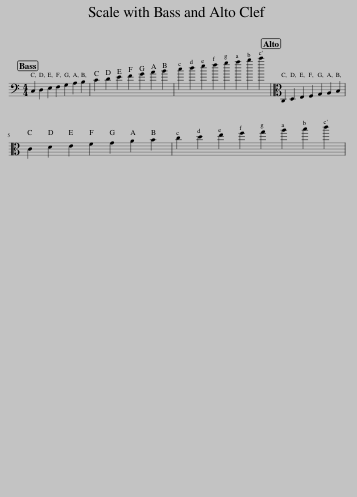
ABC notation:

X:1
L:1/8
M:4/4
I:linebreak $
K:C
V:1 bass
V:1
 C,2 D,2 E,2 F,2 G,2 A,2 B,2 | C2 D2 E2 F2 G2 A2 B2 | c2 d2 e2 f2 g2 a2 b2 c'2 | C,2 D,2 E,2 F,2 G,2 A,2 B,2 |$ C2 D2 E2 F2 G2 A2 B2 | %5
 c2 d2 e2 f2 g2 a2 b2 c'2 | %6
